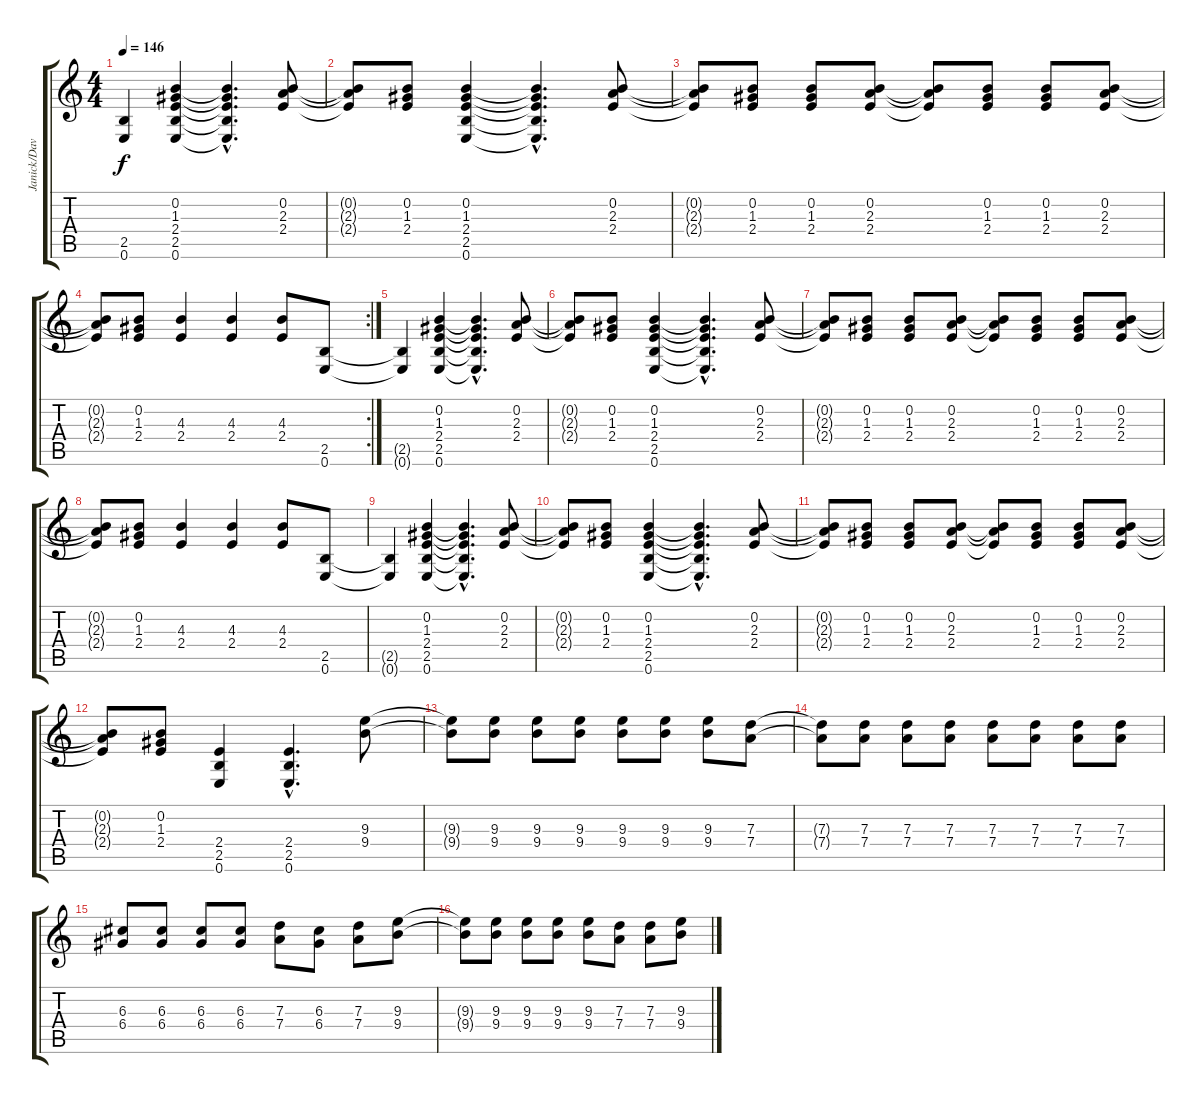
\track ("Janick/Dave" "Janick/Dav") {instrument distortionguitar}
\staff {score tabs}
\tuning (E4 B3 G3 D3 A2 E2) {hide}
\ts (4 4)
\tempo 146
\clef g2
\ks c
(2.5{t} 0.6{t}).4{dy f} (0.2 1.3 2.4 2.5 0.6).4 (0.2{hac t} 1.3{hac t} 2.4{hac t} 2.5{hac t} 0.6{hac t}).4{d} (0.2 2.3 2.4).8 |
(0.2{t} 2.3{t} 2.4{t}).8 (0.2 1.3 2.4).8 (0.2 1.3 2.4 2.5 0.6).4 (0.2{hac t} 1.3{hac t} 2.4{hac t} 2.5{hac t} 0.6{hac t}).4{d} (0.2 2.3 2.4).8 |
(0.2{t} 2.3{t} 2.4{t}).8 (0.2 1.3 2.4).8 (0.2 1.3 2.4).8 (0.2 2.3 2.4).8 (0.2{t} 2.3{t} 2.4{t}).8 (0.2 1.3 2.4).8 (0.2 1.3 2.4).8 (0.2 2.3 2.4).8 |
\rc 2
(0.2{t} 2.3{t} 2.4{t}).8 (0.2 1.3 2.4).8 (4.3 2.4).4 (4.3 2.4).4 (4.3 2.4).8 (2.5 0.6).8 |
(2.5{t} 0.6{t}).4 (0.2 1.3 2.4 2.5 0.6).4 (0.2{hac t} 1.3{hac t} 2.4{hac t} 2.5{hac t} 0.6{hac t}).4{d} (0.2 2.3 2.4).8 |
(0.2{t} 2.3{t} 2.4{t}).8 (0.2 1.3 2.4).8 (0.2 1.3 2.4 2.5 0.6).4 (0.2{hac t} 1.3{hac t} 2.4{hac t} 2.5{hac t} 0.6{hac t}).4{d} (0.2 2.3 2.4).8 |
(0.2{t} 2.3{t} 2.4{t}).8 (0.2 1.3 2.4).8 (0.2 1.3 2.4).8 (0.2 2.3 2.4).8 (0.2{t} 2.3{t} 2.4{t}).8 (0.2 1.3 2.4).8 (0.2 1.3 2.4).8 (0.2 2.3 2.4).8 |
(0.2{t} 2.3{t} 2.4{t}).8 (0.2 1.3 2.4).8 (4.3 2.4).4 (4.3 2.4).4 (4.3 2.4).8 (2.5 0.6).8 |
(2.5{t} 0.6{t}).4 (0.2 1.3 2.4 2.5 0.6).4 (0.2{hac t} 1.3{hac t} 2.4{hac t} 2.5{hac t} 0.6{hac t}).4{d} (0.2 2.3 2.4).8 |
(0.2{t} 2.3{t} 2.4{t}).8 (0.2 1.3 2.4).8 (0.2 1.3 2.4 2.5 0.6).4 (0.2{hac t} 1.3{hac t} 2.4{hac t} 2.5{hac t} 0.6{hac t}).4{d} (0.2 2.3 2.4).8 |
(0.2{t} 2.3{t} 2.4{t}).8 (0.2 1.3 2.4).8 (0.2 1.3 2.4).8 (0.2 2.3 2.4).8 (0.2{t} 2.3{t} 2.4{t}).8 (0.2 1.3 2.4).8 (0.2 1.3 2.4).8 (0.2 2.3 2.4).8 |
(0.2{t} 2.3{t} 2.4{t}).8 (0.2 1.3 2.4).8 (2.4 2.5 0.6).4 (2.4{hac} 2.5{hac} 0.6{hac}).4{d} (9.3 9.4).8{instrument electricguitarclean} |
(9.3{t} 9.4{t}).8 (9.3 9.4).8 (9.3 9.4).8 (9.3 9.4).8 (9.3 9.4).8 (9.3 9.4).8 (9.3 9.4).8 (7.3 7.4).8 |
(7.3{t} 7.4{t}).8 (7.3 7.4).8 (7.3 7.4).8 (7.3 7.4).8 (7.3 7.4).8 (7.3 7.4).8 (7.3 7.4).8 (7.3 7.4).8 |
(6.3 6.4).8 (6.3 6.4).8 (6.3 6.4).8 (6.3 6.4).8 (7.3 7.4).8 (6.3 6.4).8 (7.3 7.4).8 (9.3 9.4).8 |
(9.3{t} 9.4{t}).8 (9.3 9.4).8 (9.3 9.4).8 (9.3 9.4).8 (9.3 9.4).8 (7.3 7.4).8 (7.3 7.4).8 (9.3 9.4).8
